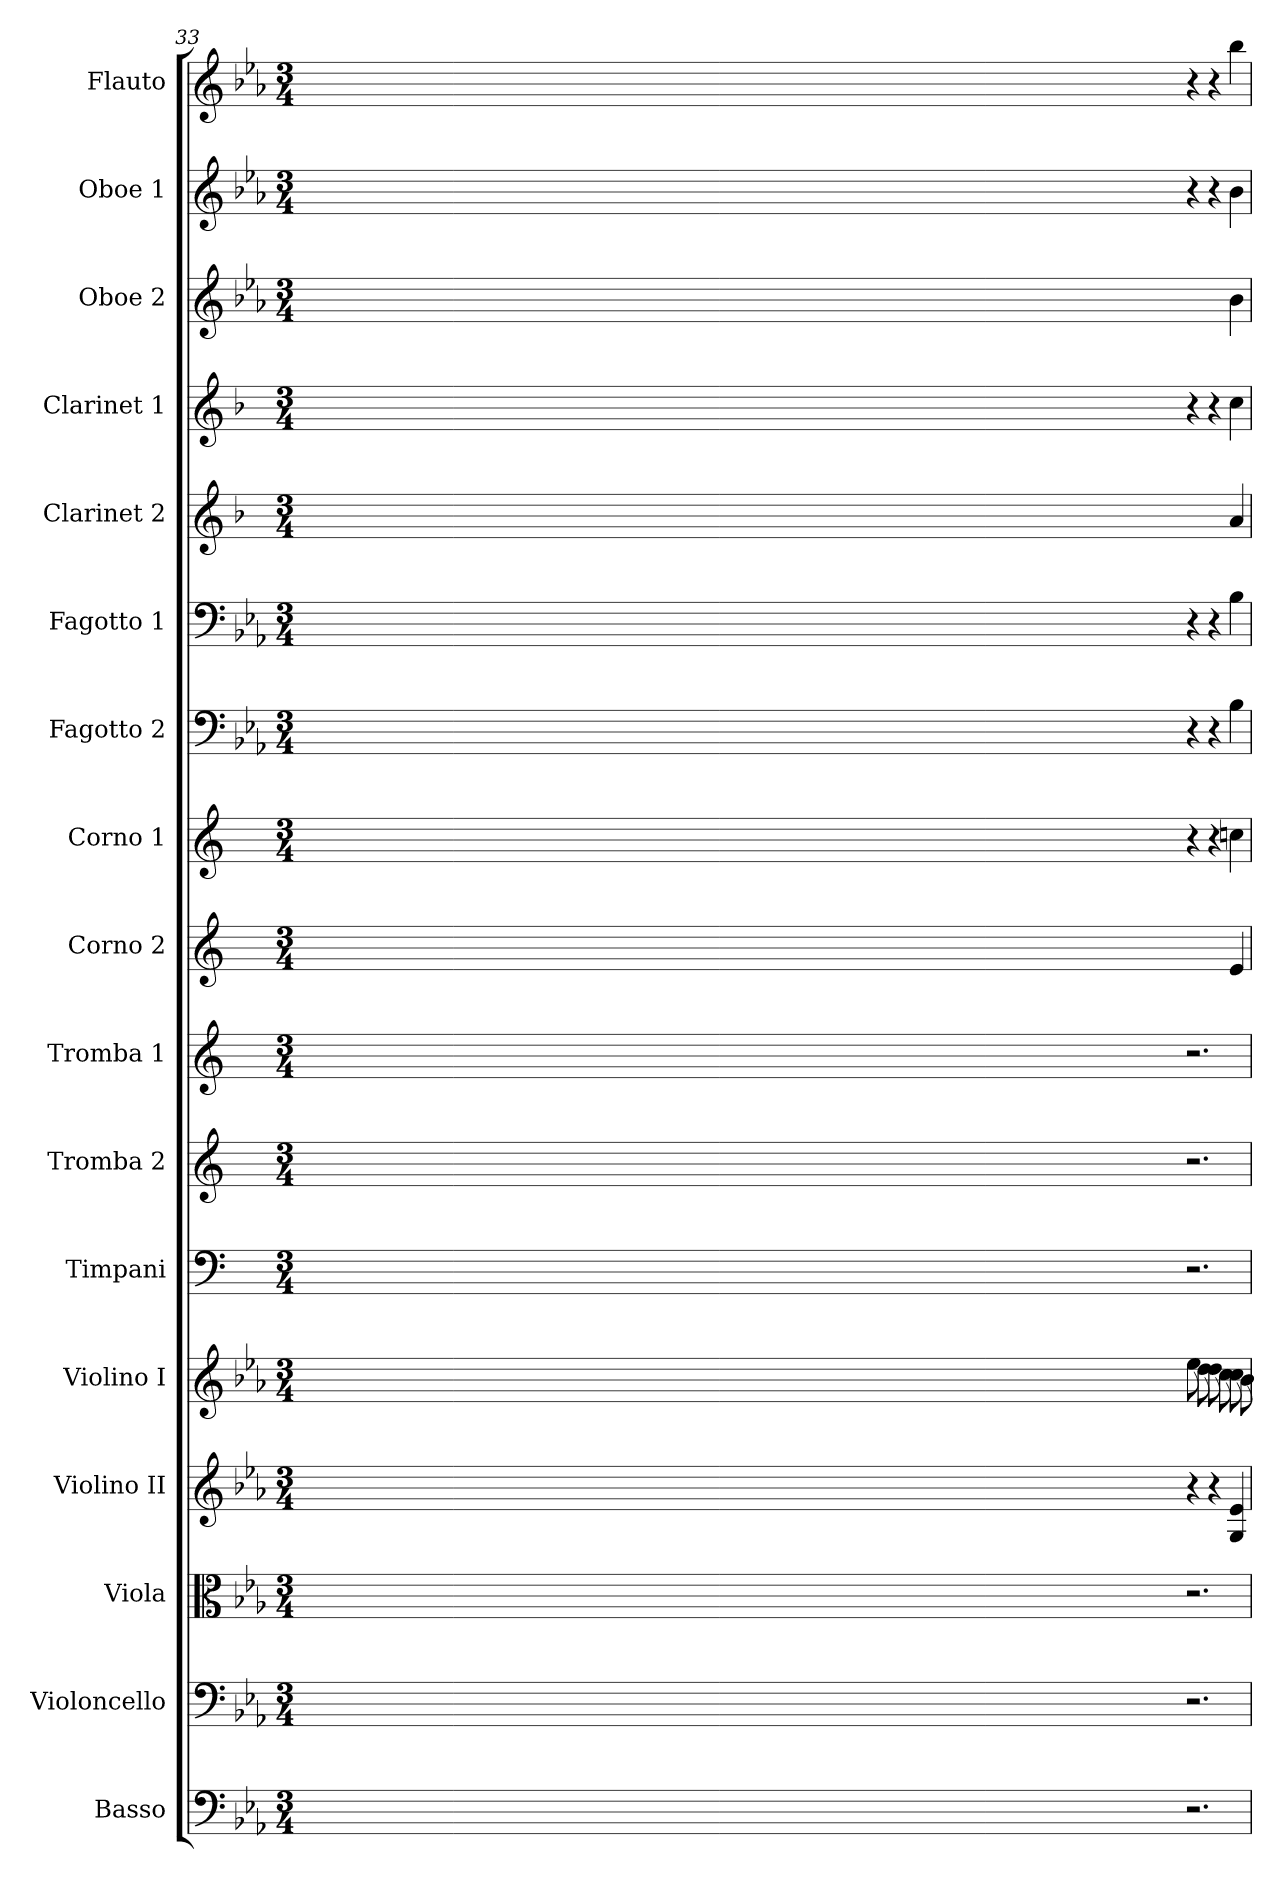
**kern	**kern	**kern	**kern	**kern	**kern	**kern	**kern	**kern	**kern	**kern	**kern	**kern	**kern	**kern	**kern	**kern
*part17	*part16	*part15	*part14	*part13	*part12	*part11	*part10	*part9	*part8	*part7	*part6	*part5	*part4	*part3	*part2	*part1
*staff17	*staff16	*staff15	*staff14	*staff13	*staff12	*staff11	*staff10	*staff9	*staff8	*staff7	*staff6	*staff5	*staff4	*staff3	*staff2	*staff1
*I"Basso	*I"Violoncello	*I"Viola	*I"Violino II	*I"Violino I	*I"Timpani	*I"Tromba 2	*I"Tromba 1	*I"Corno 2	*I"Corno 1	*I"Fagotto 2	*I"Fagotto 1	*I"Clarinet 2	*I"Clarinet 1	*I"Oboe 2	*I"Oboe 1	*I"Flauto
*	*I'Vc	*I'Vla	*I'Vln	*I'Vln	*	*	*	*	*	*	*	*I'Cl	*I'Cl	*I'Ob	*I'Ob	*I'Fl
*clefF4	*clefF4	*clefC3	*clefG2	*clefG2	*clefF4	*clefG2	*clefG2	*clefG2	*clefG2	*clefF4	*clefF4	*clefG2	*clefG2	*clefG2	*clefG2	*clefG2
*ITrd7c12	*	*	*	*	*	*ITrd-2c-3	*ITrd-2c-3	*ITrd5c9	*ITrd5c9	*	*	*ITrd1c2	*ITrd1c2	*	*	*
*k[b-e-a-]	*k[b-e-a-]	*k[b-e-a-]	*k[b-e-a-]	*k[b-e-a-]	*	*	*	*	*	*k[b-e-a-]	*k[b-e-a-]	*k[b-e-a-]	*k[b-e-a-]	*k[b-e-a-]	*k[b-e-a-]	*k[b-e-a-]
*M3/4	*M3/4	*M3/4	*M3/4	*M3/4	*M3/4	*M3/4	*M3/4	*M3/4	*M3/4	*M3/4	*M3/4	*M3/4	*M3/4	*M3/4	*M3/4	*M3/4
=33	=33	=33	=33	=33	=33	=33	=33	=33	=33	=33	=33	=33	=33	=33	=33	=33
1ryy	1ryy	1ryy	1ryy	1ryy	1ryy	1ryy	1ryy	1ryy	1ryy	1ryy	1ryy	1ryy	1ryy	1ryy	1ryy	1ryy
1ryy	1ryy	1ryy	1ryy	1ryy	1ryy	1ryy	1ryy	1ryy	1ryy	1ryy	1ryy	1ryy	1ryy	1ryy	1ryy	1ryy
1ryy	1ryy	1ryy	1ryy	1ryy	1ryy	1ryy	1ryy	1ryy	1ryy	1ryy	1ryy	1ryy	1ryy	1ryy	1ryy	1ryy
1ryy	1ryy	1ryy	1ryy	1ryy	1ryy	1ryy	1ryy	1ryy	1ryy	1ryy	1ryy	1ryy	1ryy	1ryy	1ryy	1ryy
1ryy	1ryy	1ryy	1ryy	1ryy	1ryy	1ryy	1ryy	1ryy	1ryy	1ryy	1ryy	1ryy	1ryy	1ryy	1ryy	1ryy
1ryy	1ryy	1ryy	1ryy	1ryy	1ryy	1ryy	1ryy	1ryy	1ryy	1ryy	1ryy	1ryy	1ryy	1ryy	1ryy	1ryy
1ryy	1ryy	1ryy	1ryy	1ryy	1ryy	1ryy	1ryy	1ryy	1ryy	1ryy	1ryy	1ryy	1ryy	1ryy	1ryy	1ryy
1ryy	1ryy	1ryy	1ryy	1ryy	1ryy	1ryy	1ryy	1ryy	1ryy	1ryy	1ryy	1ryy	1ryy	1ryy	1ryy	1ryy
1ryy	1ryy	1ryy	1ryy	1ryy	1ryy	1ryy	1ryy	1ryy	1ryy	1ryy	1ryy	1ryy	1ryy	1ryy	1ryy	1ryy
1ryy	1ryy	1ryy	1ryy	1ryy	1ryy	1ryy	1ryy	1ryy	1ryy	1ryy	1ryy	1ryy	1ryy	1ryy	1ryy	1ryy
1ryy	1ryy	1ryy	1ryy	1ryy	1ryy	1ryy	1ryy	1ryy	1ryy	1ryy	1ryy	1ryy	1ryy	1ryy	1ryy	1ryy
1ryy	1ryy	1ryy	1ryy	1ryy	1ryy	1ryy	1ryy	1ryy	1ryy	1ryy	1ryy	1ryy	1ryy	1ryy	1ryy	1ryy
1ryy	1ryy	1ryy	1ryy	1ryy	1ryy	1ryy	1ryy	1ryy	1ryy	1ryy	1ryy	1ryy	1ryy	1ryy	1ryy	1ryy
1ryy	1ryy	1ryy	1ryy	1ryy	1ryy	1ryy	1ryy	1ryy	1ryy	1ryy	1ryy	1ryy	1ryy	1ryy	1ryy	1ryy
1ryy	1ryy	1ryy	1ryy	1ryy	1ryy	1ryy	1ryy	1ryy	1ryy	1ryy	1ryy	1ryy	1ryy	1ryy	1ryy	1ryy
1ryy	1ryy	1ryy	1ryy	1ryy	1ryy	1ryy	1ryy	1ryy	1ryy	1ryy	1ryy	1ryy	1ryy	1ryy	1ryy	1ryy
1ryy	1ryy	1ryy	1ryy	1ryy	1ryy	1ryy	1ryy	1ryy	1ryy	1ryy	1ryy	1ryy	1ryy	1ryy	1ryy	1ryy
1ryy	1ryy	1ryy	1ryy	1ryy	1ryy	1ryy	1ryy	1ryy	1ryy	1ryy	1ryy	1ryy	1ryy	1ryy	1ryy	1ryy
1ryy	1ryy	1ryy	1ryy	1ryy	1ryy	1ryy	1ryy	1ryy	1ryy	1ryy	1ryy	1ryy	1ryy	1ryy	1ryy	1ryy
1ryy	1ryy	1ryy	1ryy	1ryy	1ryy	1ryy	1ryy	1ryy	1ryy	1ryy	1ryy	1ryy	1ryy	1ryy	1ryy	1ryy
1ryy	1ryy	1ryy	1ryy	1ryy	1ryy	1ryy	1ryy	1ryy	1ryy	1ryy	1ryy	1ryy	1ryy	1ryy	1ryy	1ryy
1ryy	1ryy	1ryy	1ryy	1ryy	1ryy	1ryy	1ryy	1ryy	1ryy	1ryy	1ryy	1ryy	1ryy	1ryy	1ryy	1ryy
1ryy	1ryy	1ryy	1ryy	1ryy	1ryy	1ryy	1ryy	1ryy	1ryy	1ryy	1ryy	1ryy	1ryy	1ryy	1ryy	1ryy
8.ryy	8.ryy	8.ryy	8.ryy	8.ryy	8.ryy	8.ryy	8.ryy	8.ryy	8.ryy	8.ryy	8.ryy	8.ryy	8.ryy	8.ryy	8.ryy	8.ryy
2.r	2.r	2.r	4r	8ee-	2.r	2.r	2.r	4ryy	4r	4r	4r	4ryy	4r	4ryy	4r	4r
.	.	.	.	8dd	.	.	.	.	.	.	.	.	.	.	.	.
.	.	.	4r	8dd	.	.	.	4ryy	4r	4r	4r	4ryy	4r	4ryy	4r	4r
.	.	.	.	8cc	.	.	.	.	.	.	.	.	.	.	.	.
.	.	.	4G 4e-	8cc	.	.	.	4G	4e-X	4B-	4B-	4g	4b-	4b-	4b-	4bb-
.	.	.	.	8b-	.	.	.	.	.	.	.	.	.	.	.	.
=	=	=	=	=	=	=	=	=	=	=	=	=	=	=	=	=
*-	*-	*-	*-	*-	*-	*-	*-	*-	*-	*-	*-	*-	*-	*-	*-	*-
